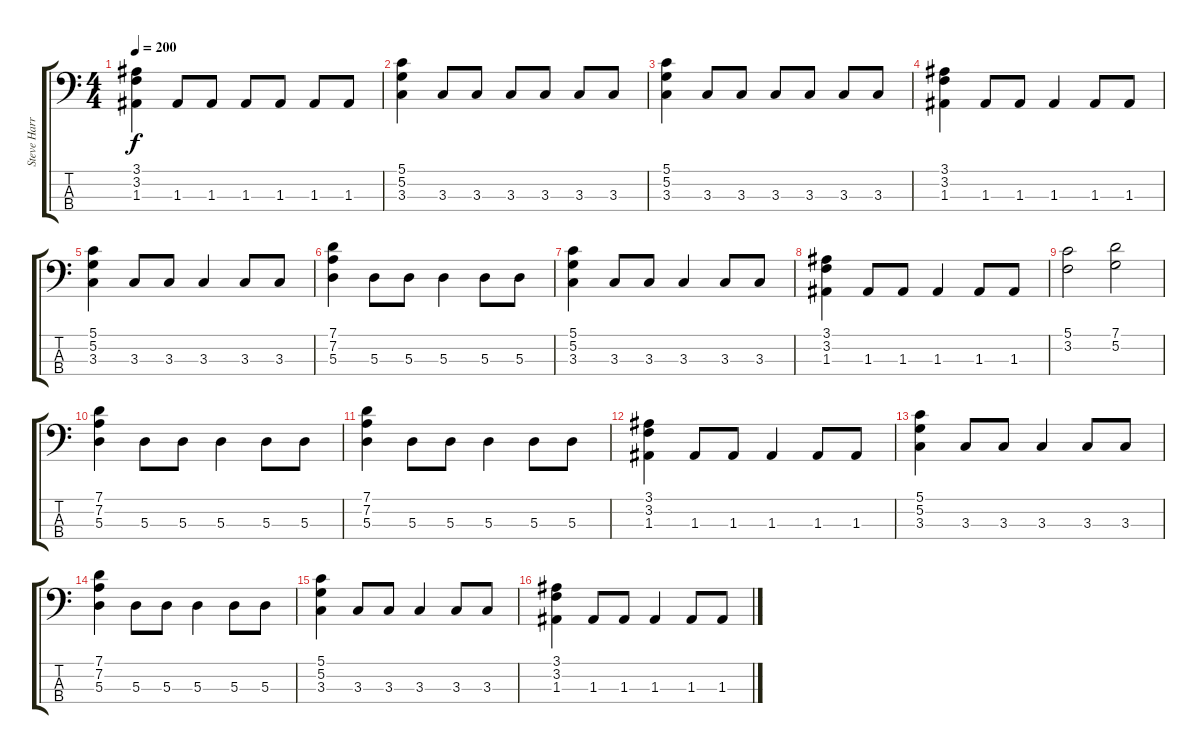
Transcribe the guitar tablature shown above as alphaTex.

\track ("Steve Harris" "Steve Harr") {instrument electricbassfinger}
\staff {score tabs}
\tuning (G2 D2 A1 E1) {hide}
\ts (4 4)
\tempo 200
\clef f4
\ks c
(3.1 3.2 1.3).4{dy f} 1.3.8 1.3.8 1.3.8 1.3.8 1.3.8 1.3.8 |
(5.1 5.2 3.3).4 3.3.8 3.3.8 3.3.8 3.3.8 3.3.8 3.3.8 |
(5.1 5.2 3.3).4 3.3.8 3.3.8 3.3.8 3.3.8 3.3.8 3.3.8 |
(3.1 3.2 1.3).4 1.3.8 1.3.8 1.3.4 1.3.8 1.3.8 |
(5.1 5.2 3.3).4 3.3.8 3.3.8 3.3.4 3.3.8 3.3.8 |
(7.1 7.2 5.3).4 5.3.8 5.3.8 5.3.4 5.3.8 5.3.8 |
(5.1 5.2 3.3).4 3.3.8 3.3.8 3.3.4 3.3.8 3.3.8 |
(3.1 3.2 1.3).4 1.3.8 1.3.8 1.3.4 1.3.8 1.3.8 |
(5.1 3.2).2 (7.1 5.2).2 |
(7.1 7.2 5.3).4 5.3.8 5.3.8 5.3.4 5.3.8 5.3.8 |
(7.1 7.2 5.3).4 5.3.8 5.3.8 5.3.4 5.3.8 5.3.8 |
(3.1 3.2 1.3).4 1.3.8 1.3.8 1.3.4 1.3.8 1.3.8 |
(5.1 5.2 3.3).4 3.3.8 3.3.8 3.3.4 3.3.8 3.3.8 |
(7.1 7.2 5.3).4 5.3.8 5.3.8 5.3.4 5.3.8 5.3.8 |
(5.1 5.2 3.3).4 3.3.8 3.3.8 3.3.4 3.3.8 3.3.8 |
(3.1 3.2 1.3).4 1.3.8 1.3.8 1.3.4 1.3.8 1.3.8
